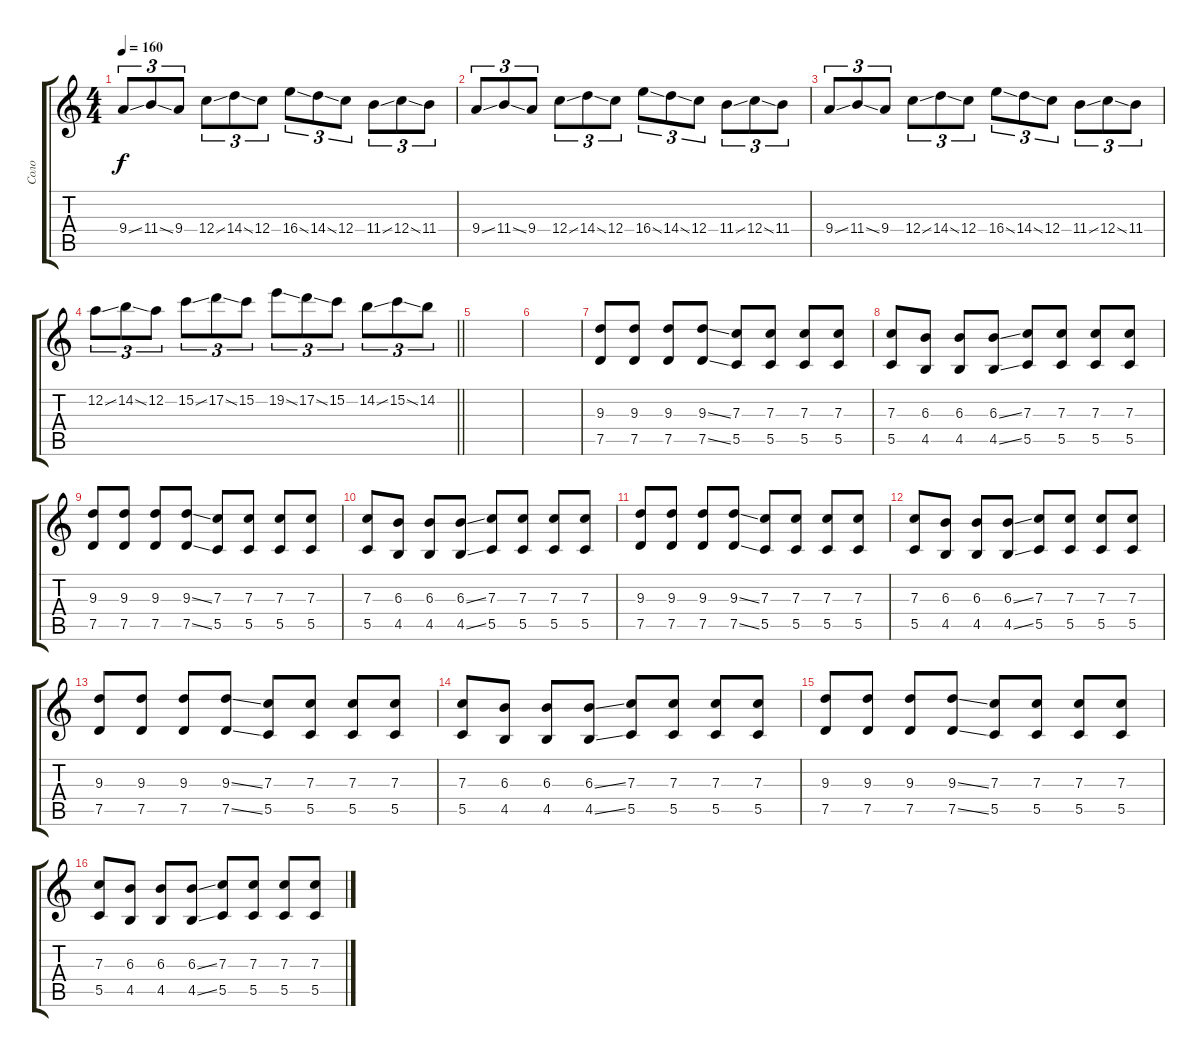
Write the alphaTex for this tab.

\track ("Соло" "Соло") {instrument distortionguitar}
\staff {score tabs}
\tuning (D4 A3 F3 C3 G2 C2) {hide}
\ts (4 4)
\tempo 160
\clef g2
\ks c
9.4{ss}.8{tu (3 2) dy f} 11.4{ss}.8{tu (3 2)} 9.4.8{tu (3 2)} 12.4{ss}.8{tu (3 2)} 14.4{ss}.8{tu (3 2)} 12.4.8{tu (3 2)} 16.4{ss}.8{tu (3 2)} 14.4{ss}.8{tu (3 2)} 12.4.8{tu (3 2)} 11.4{ss}.8{tu (3 2)} 12.4{ss}.8{tu (3 2)} 11.4.8{tu (3 2)} |
9.4{ss}.8{tu (3 2)} 11.4{ss}.8{tu (3 2)} 9.4.8{tu (3 2)} 12.4{ss}.8{tu (3 2)} 14.4{ss}.8{tu (3 2)} 12.4.8{tu (3 2)} 16.4{ss}.8{tu (3 2)} 14.4{ss}.8{tu (3 2)} 12.4.8{tu (3 2)} 11.4{ss}.8{tu (3 2)} 12.4{ss}.8{tu (3 2)} 11.4.8{tu (3 2)} |
9.4{ss}.8{tu (3 2)} 11.4{ss}.8{tu (3 2)} 9.4.8{tu (3 2)} 12.4{ss}.8{tu (3 2)} 14.4{ss}.8{tu (3 2)} 12.4.8{tu (3 2)} 16.4{ss}.8{tu (3 2)} 14.4{ss}.8{tu (3 2)} 12.4.8{tu (3 2)} 11.4{ss}.8{tu (3 2)} 12.4{ss}.8{tu (3 2)} 11.4.8{tu (3 2)} |
\barLineRight lightlight
12.2{ss}.8{tu (3 2)} 14.2{ss}.8{tu (3 2)} 12.2.8{tu (3 2)} 15.2{ss}.8{tu (3 2)} 17.2{ss}.8{tu (3 2)} 15.2.8{tu (3 2)} 19.2{ss}.8{tu (3 2)} 17.2{ss}.8{tu (3 2)} 15.2.8{tu (3 2)} 14.2{ss}.8{tu (3 2)} 15.2{ss}.8{tu (3 2)} 14.2.8{tu (3 2)} |
|
|
(9.3 7.5).8 (9.3 7.5).8 (9.3 7.5).8 (9.3{ss} 7.5{ss}).8 (7.3 5.5).8 (7.3 5.5).8 (7.3 5.5).8 (7.3 5.5).8 |
(7.3 5.5).8 (6.3 4.5).8 (6.3 4.5).8 (6.3{ss} 4.5{ss}).8 (7.3 5.5).8 (7.3 5.5).8 (7.3 5.5).8 (7.3 5.5).8 |
(9.3 7.5).8 (9.3 7.5).8 (9.3 7.5).8 (9.3{ss} 7.5{ss}).8 (7.3 5.5).8 (7.3 5.5).8 (7.3 5.5).8 (7.3 5.5).8 |
(7.3 5.5).8 (6.3 4.5).8 (6.3 4.5).8 (6.3{ss} 4.5{ss}).8 (7.3 5.5).8 (7.3 5.5).8 (7.3 5.5).8 (7.3 5.5).8 |
(9.3 7.5).8 (9.3 7.5).8 (9.3 7.5).8 (9.3{ss} 7.5{ss}).8 (7.3 5.5).8 (7.3 5.5).8 (7.3 5.5).8 (7.3 5.5).8 |
(7.3 5.5).8 (6.3 4.5).8 (6.3 4.5).8 (6.3{ss} 4.5{ss}).8 (7.3 5.5).8 (7.3 5.5).8 (7.3 5.5).8 (7.3 5.5).8 |
(9.3 7.5).8 (9.3 7.5).8 (9.3 7.5).8 (9.3{ss} 7.5{ss}).8 (7.3 5.5).8 (7.3 5.5).8 (7.3 5.5).8 (7.3 5.5).8 |
(7.3 5.5).8 (6.3 4.5).8 (6.3 4.5).8 (6.3{ss} 4.5{ss}).8 (7.3 5.5).8 (7.3 5.5).8 (7.3 5.5).8 (7.3 5.5).8 |
(9.3 7.5).8 (9.3 7.5).8 (9.3 7.5).8 (9.3{ss} 7.5{ss}).8 (7.3 5.5).8 (7.3 5.5).8 (7.3 5.5).8 (7.3 5.5).8 |
(7.3 5.5).8 (6.3 4.5).8 (6.3 4.5).8 (6.3{ss} 4.5{ss}).8 (7.3 5.5).8 (7.3 5.5).8 (7.3 5.5).8 (7.3 5.5).8
